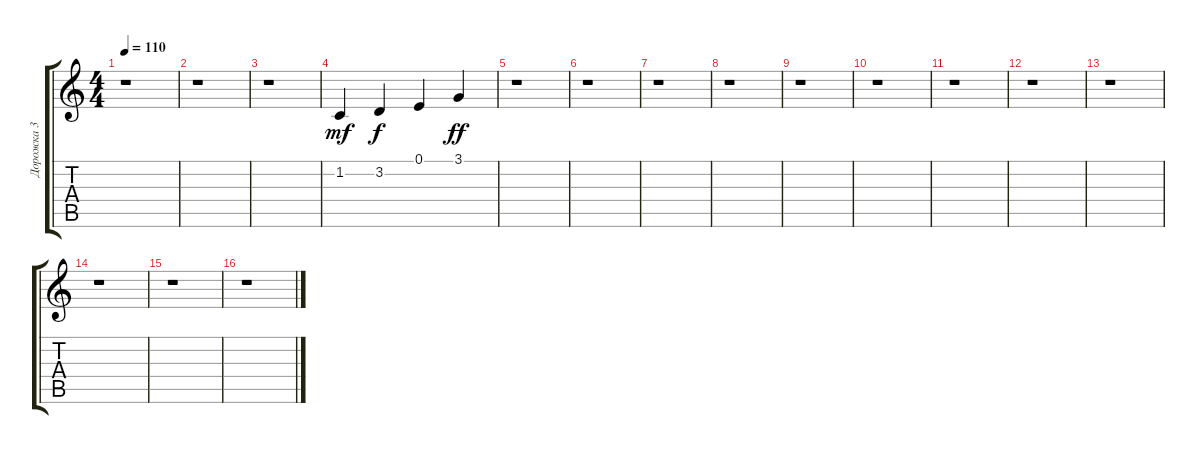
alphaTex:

\track ("Дорожка 3" "Дорожка 3") {instrument electricpiano1}
\staff {score tabs}
\tuning (E4 B3 G3 D3 A2 E2) {hide}
\ts (4 4)
\tempo 110
\clef g2
\ks c
r.1{dy f} |
r.1 |
r.1 |
1.2.4{dy mf} 3.2.4{dy f} 0.1.4 3.1.4{dy ff} |
r.1 |
r.1 |
r.1 |
r.1 |
r.1 |
r.1 |
r.1 |
r.1 |
r.1 |
r.1 |
r.1 |
r.1
